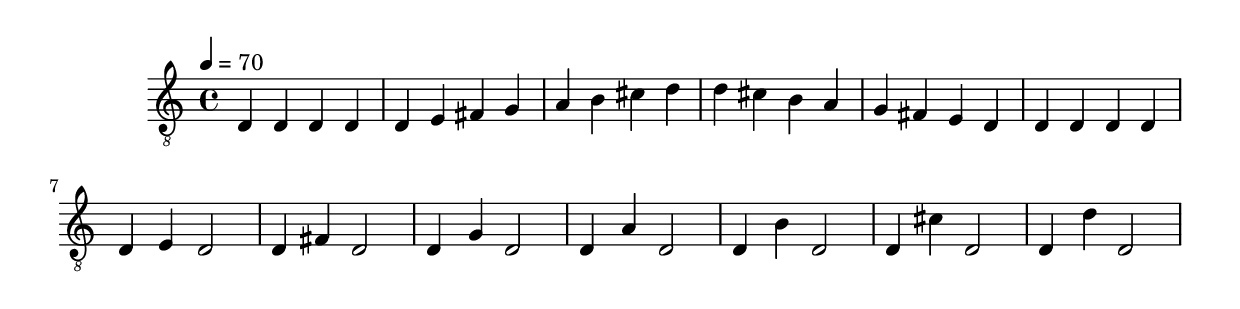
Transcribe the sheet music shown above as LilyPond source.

\header { tagline = ##f }\paper {

scoreTitleMarkup = ##f

bookTitleMarkup = ##f

evenHeaderMarkup = ##f

oddHeaderMarkup = ##f

evenFooterMarkup = ##f

oddFooterMarkup = ##f
}
\version "2.20.0"

symbols =  {
  \time 4/4
  \tempo 4 = 70

  d4 d d d
 
  d4 e fis g
  a4 b cis' d'

  d'4 cis' b a
  g4 fis e d

  d4 d d d

  d4 e d2
  d4 fis d2
  d4 g d2
  d4 a d2
  d4 b d2
  d4 cis' d2
  d4 d' d2
}

\score {
  <<
    \new Staff \with {midiInstrument = "acoustic guitar (nylon)"} {
      \clef "G_8"
      \symbols
    }
  >>

  \midi { }
  \layout { }
}
